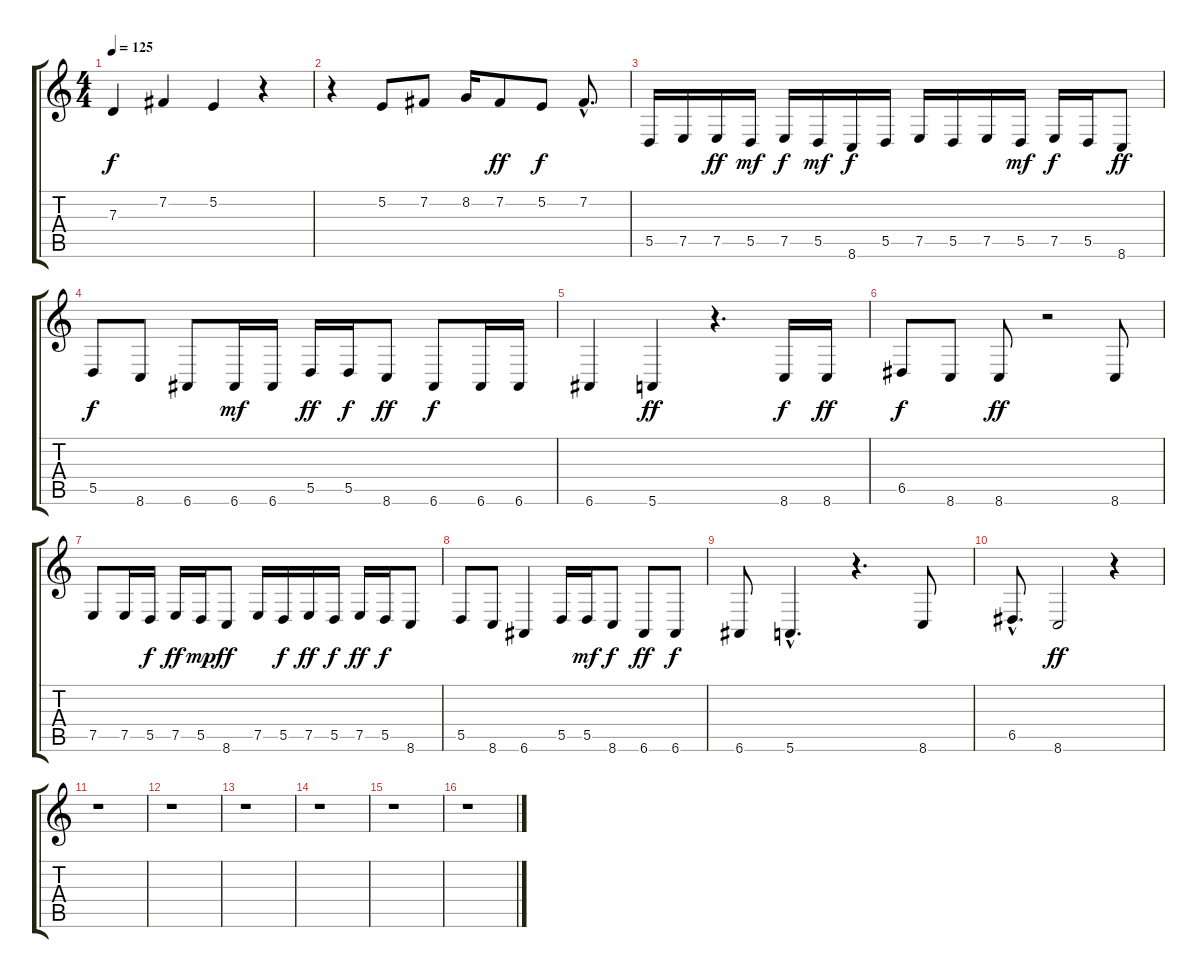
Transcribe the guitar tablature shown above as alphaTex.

\track "" {instrument synthbrass1}
\staff {score tabs}
\tuning (E4 B3 G3 D3 A2 E2) {hide}
\ts (4 4)
\tempo 125
\clef g2
\ks c
7.3.4{dy f} 7.2.4 5.2.4 r.4 |
r.4 5.2.8 7.2.8 8.2.16 7.2.8{dy ff} 5.2.8{dy f} 7.2{hac}.8{d} |
5.5.16 7.5.16 7.5.16{dy ff} 5.5.16{dy mf} 7.5.16{dy f} 5.5.16{dy mf} 8.6.16{dy f} 5.5.16 7.5.16 5.5.16 7.5.16 5.5.16{dy mf} 7.5.16{dy f} 5.5.16 8.6.8{dy ff} |
5.5.8{dy f} 8.6.8 6.6.8 6.6.16{dy mf} 6.6.16 5.5.16{dy ff} 5.5.16{dy f} 8.6.8{dy ff} 6.6.8{dy f} 6.6.16 6.6.16 |
6.6.4 5.6.4{dy ff} r.4{d} 8.6.16{dy f} 8.6.16{dy ff} |
6.5.8{dy f} 8.6.8 8.6.8{dy ff} r.2 8.6.8 |
7.5.8 7.5.16 5.5.16{dy f} 7.5.16{dy ff} 5.5.16{dy mp} 8.6.8{dy ff} 7.5.16 5.5.16{dy f} 7.5.16{dy ff} 5.5.16{dy f} 7.5.16{dy ff} 5.5.16{dy f} 8.6.8 |
5.5.8 8.6.8 6.6.4 5.5.16 5.5.16{dy mf} 8.6.8{dy f} 6.6.8{dy ff} 6.6.8{dy f} |
6.6.8 5.6{hac}.4{d} r.4{d} 8.6.8 |
6.5{hac}.8{d} 8.6.2{dy ff} r.4 |
r.1 |
r.1 |
r.1 |
r.1 |
r.1 |
r.1
